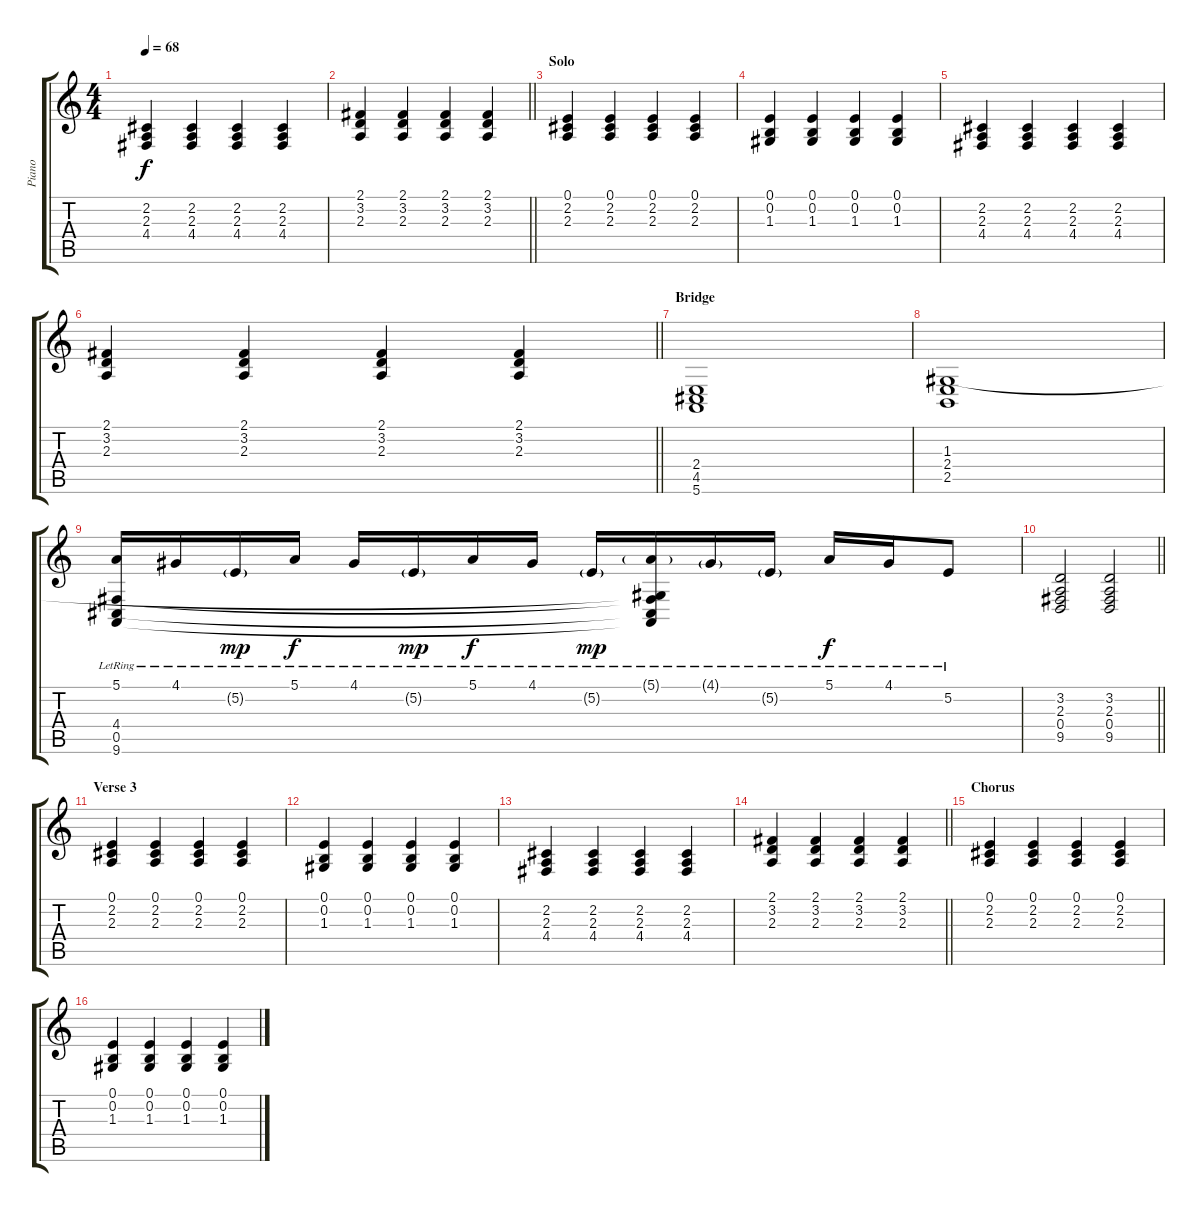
\track ("Piano" "Piano") {instrument brightacousticpiano}
\staff {score tabs}
\tuning (E4 B3 G3 D3 A2 E2) {hide}
\ts (4 4)
\tempo 68
\clef g2
\ks c
(2.2 2.3 4.4).4{dy f} (2.2 2.3 4.4).4 (2.2 2.3 4.4).4 (2.2 2.3 4.4).4 |
\barLineRight lightlight
(2.1 3.2 2.3).4 (2.1 3.2 2.3).4 (2.1 3.2 2.3).4 (2.1 3.2 2.3).4 |
\section ("" "Solo")
(0.1 2.2 2.3).4 (0.1 2.2 2.3).4 (0.1 2.2 2.3).4 (0.1 2.2 2.3).4 |
(0.1 0.2 1.3).4 (0.1 0.2 1.3).4 (0.1 0.2 1.3).4 (0.1 0.2 1.3).4 |
(2.2 2.3 4.4).4 (2.2 2.3 4.4).4 (2.2 2.3 4.4).4 (2.2 2.3 4.4).4 |
\barLineRight lightlight
(2.1 3.2 2.3).4 (2.1 3.2 2.3).4 (2.1 3.2 2.3).4 (2.1 3.2 2.3).4 |
\section ("" "Bridge")
(2.4 4.5 5.6).1 |
(1.3 2.4 2.5).1 |
(5.1{lr} 4.4 0.5 9.6).16{volume 13} 4.1{lr}.16 5.2{g lr}.16{dy mp} 5.1{lr}.16{dy f} 4.1{lr}.16 5.2{g lr}.16{dy mp} 5.1{lr}.16{dy f} 4.1{lr}.16 5.2{g lr}.16{dy mp volume 11} (5.1{g lr} 1.3{t} 4.4{t} 0.5{t} 9.6{t}).16 4.1{g lr}.16 5.2{g lr}.16 5.1{lr}.16{dy f} 4.1{lr}.16 5.2{lr}.8 |
\barLineRight lightlight
(3.2 2.3 0.4 9.5).2 (3.2 2.3 0.4 9.5).2 |
\section ("" "Verse 3")
(0.1 2.2 2.3).4 (0.1 2.2 2.3).4 (0.1 2.2 2.3).4 (0.1 2.2 2.3).4 |
(0.1 0.2 1.3).4 (0.1 0.2 1.3).4 (0.1 0.2 1.3).4 (0.1 0.2 1.3).4 |
(2.2 2.3 4.4).4 (2.2 2.3 4.4).4 (2.2 2.3 4.4).4 (2.2 2.3 4.4).4 |
\barLineRight lightlight
(2.1 3.2 2.3).4 (2.1 3.2 2.3).4 (2.1 3.2 2.3).4 (2.1 3.2 2.3).4 |
\section ("" "Chorus")
(0.1 2.2 2.3).4 (0.1 2.2 2.3).4 (0.1 2.2 2.3).4 (0.1 2.2 2.3).4 |
(0.1 0.2 1.3).4 (0.1 0.2 1.3).4 (0.1 0.2 1.3).4 (0.1 0.2 1.3).4
